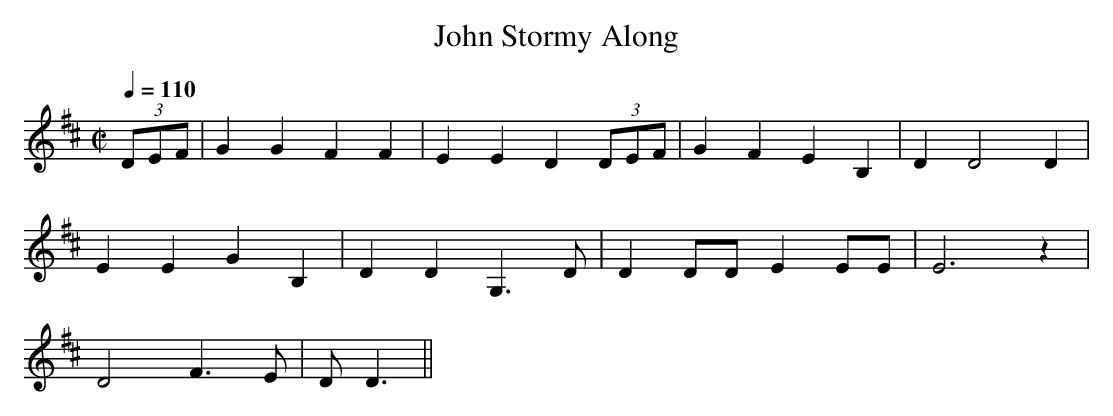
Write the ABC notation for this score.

X:1
T:Stormy Along, John
M:C|
L:1/8
Q:1/4=110
K:D
(3DEF|\
G2G2 F2F2|E2E2 D2(3DEF|G2F2 E2B,2|D2 D4 D2|
E2E2 G2B,2|D2D2 G,3D|D2DD E2EE|E6 z2|
D4 F3E|DD3||
